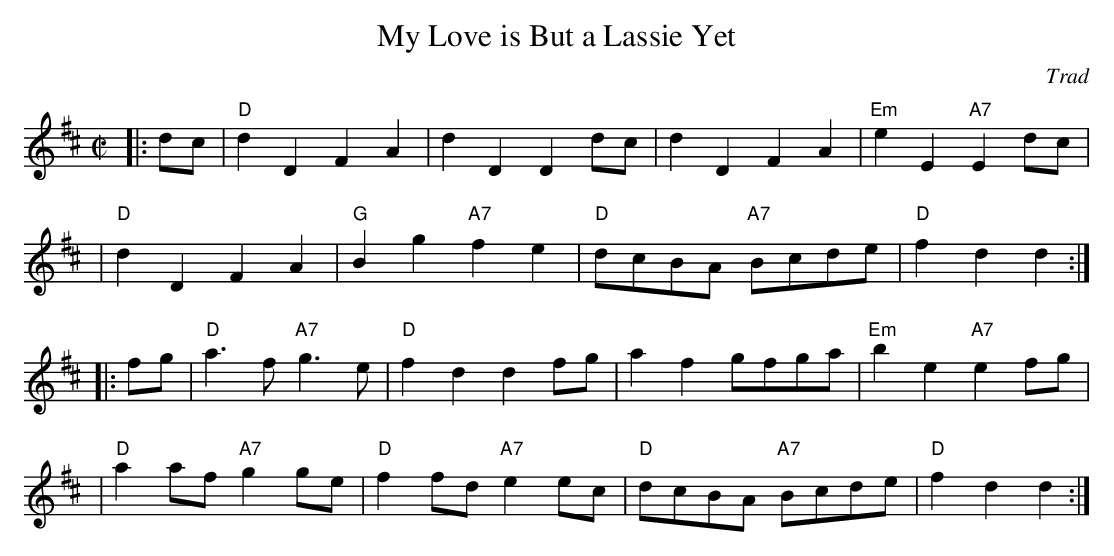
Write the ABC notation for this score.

X:1
T: My Love is But a Lassie Yet
O: Trad
M: C|
L: 1/8
K: D
|: dc \
| "D"d2D2 F2A2 | d2D2 D2dc | d2D2 F2A2 | "Em"e2E2 "A7"E2dc |
| "D"d2D2 F2A2 | "G"B2g2 "A7"f2e2 | "D"dcBA "A7"Bcde | "D"f2d2 d2 :|
|: fg \
| "D"a3f "A7"g3e | "D"f2d2 d2fg | a2f2 gfga | "Em"b2e2 "A7"e2fg |
| "D"a2af "A7"g2ge | "D"f2fd "A7"e2ec | "D"dcBA "A7"Bcde | "D"f2d2 d2 :|
